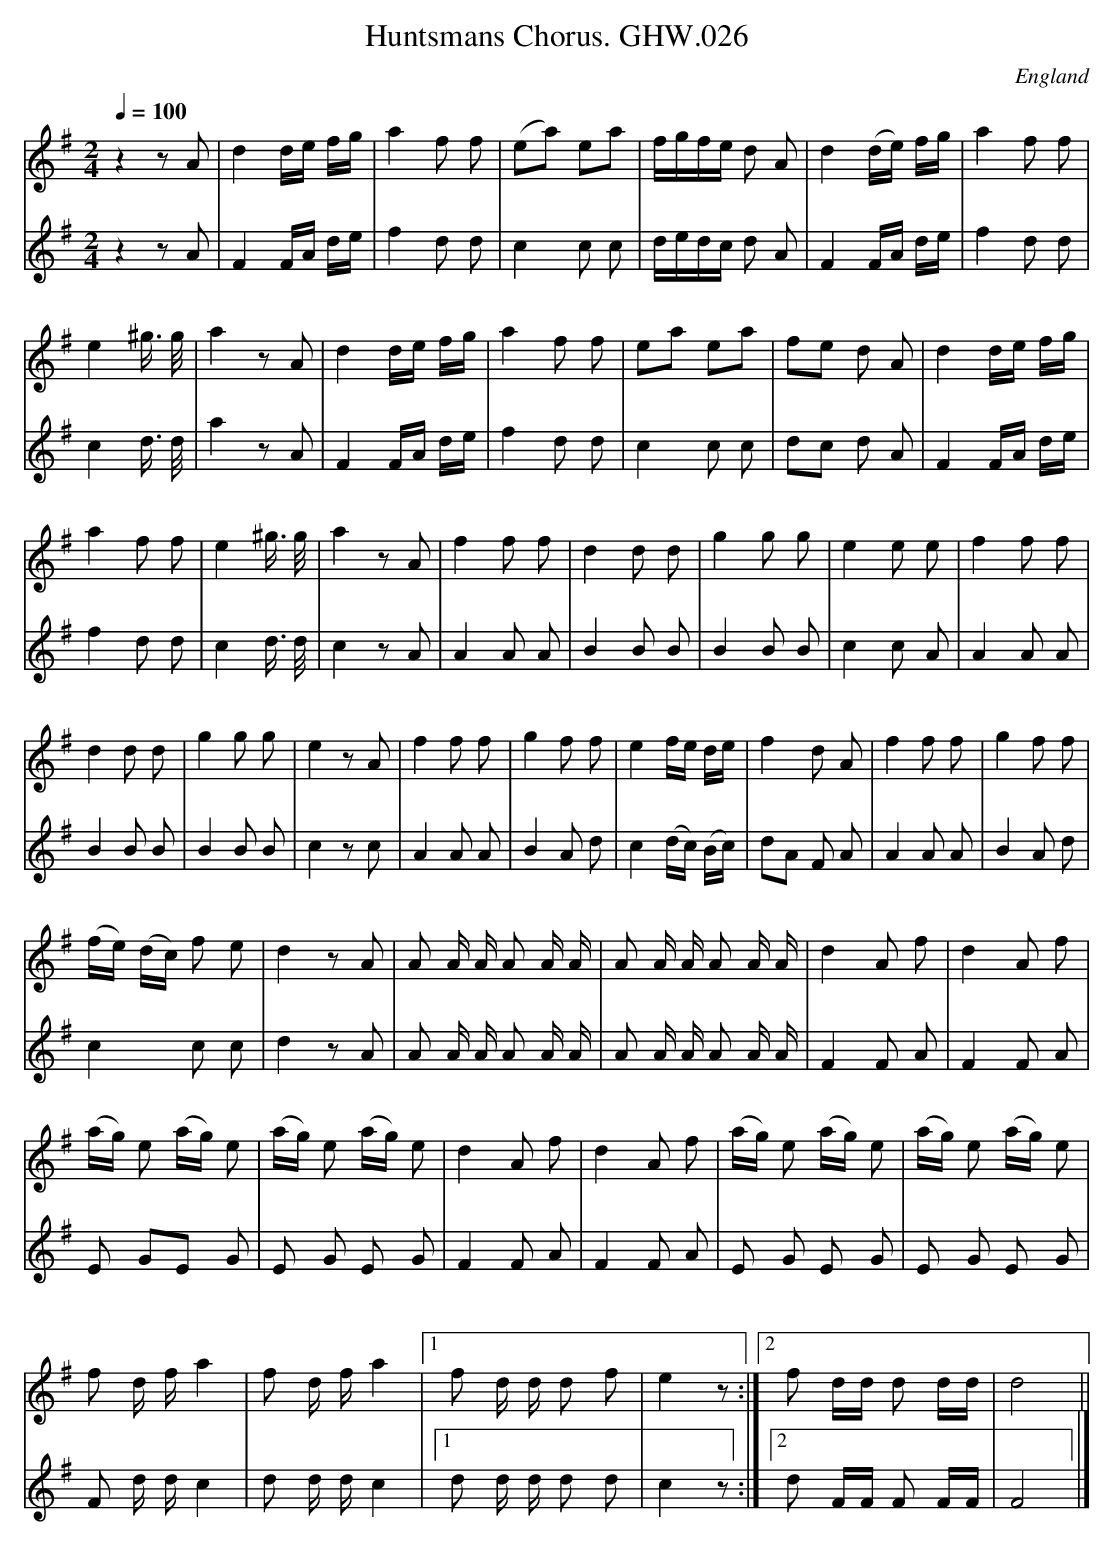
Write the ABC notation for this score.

X:1
T:Huntsmans Chorus. GHW.026
L:1/8
M:2/4
O:England
Q:1/4=100
K:G
[V:1]z2zA|d2 d/e/ f/g/|a2 f f|(ea) ea|f/g/f/e/ d A|d2 (d/e/) f/g/|a2f f|!
[V:2]z2z A|F2 F/A/ d/e/|f2 d d |c2 c c|d/e/d/c/ d A|F2 F/A/ d/e/|f2 d d |!
[V:1]e2 ^g3/4 g/4|a2 zA|d2 d/e/ f/g/|a2 f f|ea ea|fe d A|d2 d/e/ f/g/|!
[V:2]c2 d3/4 d/4|a2 z A|F2 F/A/ d/e/|f2 d d |c2 c c|dc d A|F2 F/A/ d/e/|!
[V:1]a2f f|e2 ^g3/4 g/4|a2 zA|f2 f f|d2 d d|g2 g g|e2 e e|f2 f f|!
[V:2]f2 d d |c2 d3/4 d/4|c2 z A|A2 A A |B2 B B|B2 B B|c2 c A|A2 A A|!
[V:1]d2 d d|g2 g g|e2 z A|f2 f f|g2 f f|e2f/e/ d/e/|f2 d A|f2 f f|g2 f f|!
[V:2]B2 B B|B2 B B|c2 z c|A2 A A|B2 A d|c2 (d/c/) (B/c/)|dA F A|A2 A A|!
[V:1](f/e/) (d/c/) f e|d2 z A|A A/ A/ A A/ A/|A A/ A/ A A/ A/|d2 A f|d2 A f|!
[V:2]B2 A d|c2 c c|d2 z A|A A/ A/ A A/ A/|A A/ A/ A A/ A/|F2 F A|F2 F A|!
[V:1](a/g/) e (a/g/) e|(a/g/) e (a/g/) e|d2 A f|d2 A f|\
(a/g/) e (a/g/) e|(a/g/) e (a/g/) e|!
[V:2]E GE G|E G E G|F2 F A|F2 F A|E G E G|E G E G|!
[V:1]f d/ f/ a2|f d/ f/ a2|1 f d/ d/ d f|e2 z:|2 f d/d/ d d/d/| d4||!
[V:2]F d/ d/ c2|d d/ d/ c2|1 d d/ d/ d d|c2 z:|2 d F/F/ F F/F/|F4|]
